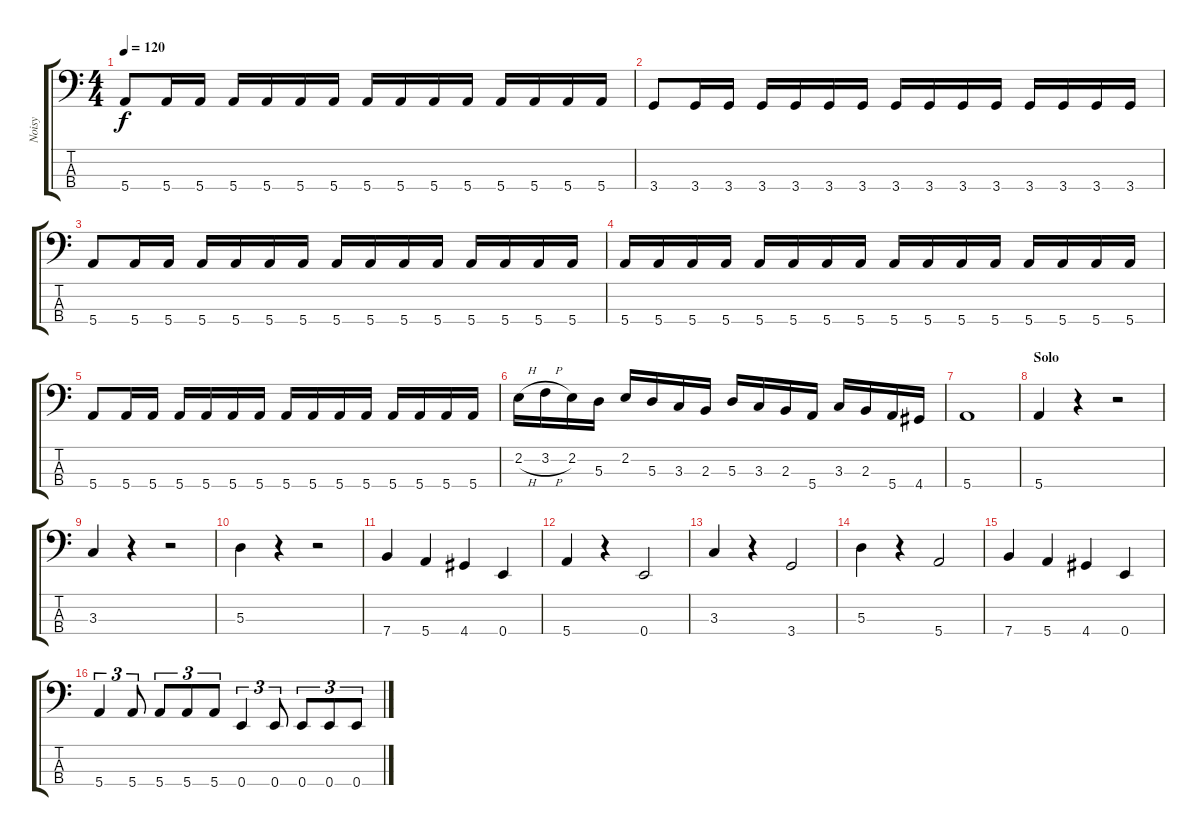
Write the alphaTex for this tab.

\track ("Noisy" "Noisy") {instrument electricbassfinger}
\staff {score tabs}
\tuning (G2 D2 A1 E1) {hide}
\ts (4 4)
\tempo 120
\clef f4
\ks c
5.4.8{dy f} 5.4.16 5.4.16 5.4.16 5.4.16 5.4.16 5.4.16 5.4.16 5.4.16 5.4.16 5.4.16 5.4.16 5.4.16 5.4.16 5.4.16 |
3.4.8 3.4.16 3.4.16 3.4.16 3.4.16 3.4.16 3.4.16 3.4.16 3.4.16 3.4.16 3.4.16 3.4.16 3.4.16 3.4.16 3.4.16 |
5.4.8 5.4.16 5.4.16 5.4.16 5.4.16 5.4.16 5.4.16 5.4.16 5.4.16 5.4.16 5.4.16 5.4.16 5.4.16 5.4.16 5.4.16 |
5.4.16 5.4.16 5.4.16 5.4.16 5.4.16 5.4.16 5.4.16 5.4.16 5.4.16 5.4.16 5.4.16 5.4.16 5.4.16 5.4.16 5.4.16 5.4.16 |
5.4.8 5.4.16 5.4.16 5.4.16 5.4.16 5.4.16 5.4.16 5.4.16 5.4.16 5.4.16 5.4.16 5.4.16 5.4.16 5.4.16 5.4.16 |
2.2{h}.16 3.2{h}.16 2.2.16 5.3.16 2.2.16 5.3.16 3.3.16 2.3.16 5.3.16 3.3.16 2.3.16 5.4.16 3.3.16 2.3.16 5.4.16 4.4.16 |
5.4.1 |
\section ("" "Solo")
5.4.4 r.4 r.2 |
3.3.4 r.4 r.2 |
5.3.4 r.4 r.2 |
7.4.4 5.4.4 4.4.4 0.4.4 |
5.4.4 r.4 0.4.2 |
3.3.4 r.4 3.4.2 |
5.3.4 r.4 5.4.2 |
7.4.4 5.4.4 4.4.4 0.4.4 |
5.4.4{tu (3 2)} 5.4.8{tu (3 2)} 5.4.8{tu (3 2)} 5.4.8{tu (3 2)} 5.4.8{tu (3 2)} 0.4.4{tu (3 2)} 0.4.8{tu (3 2)} 0.4.8{tu (3 2)} 0.4.8{tu (3 2)} 0.4.8{tu (3 2)}
